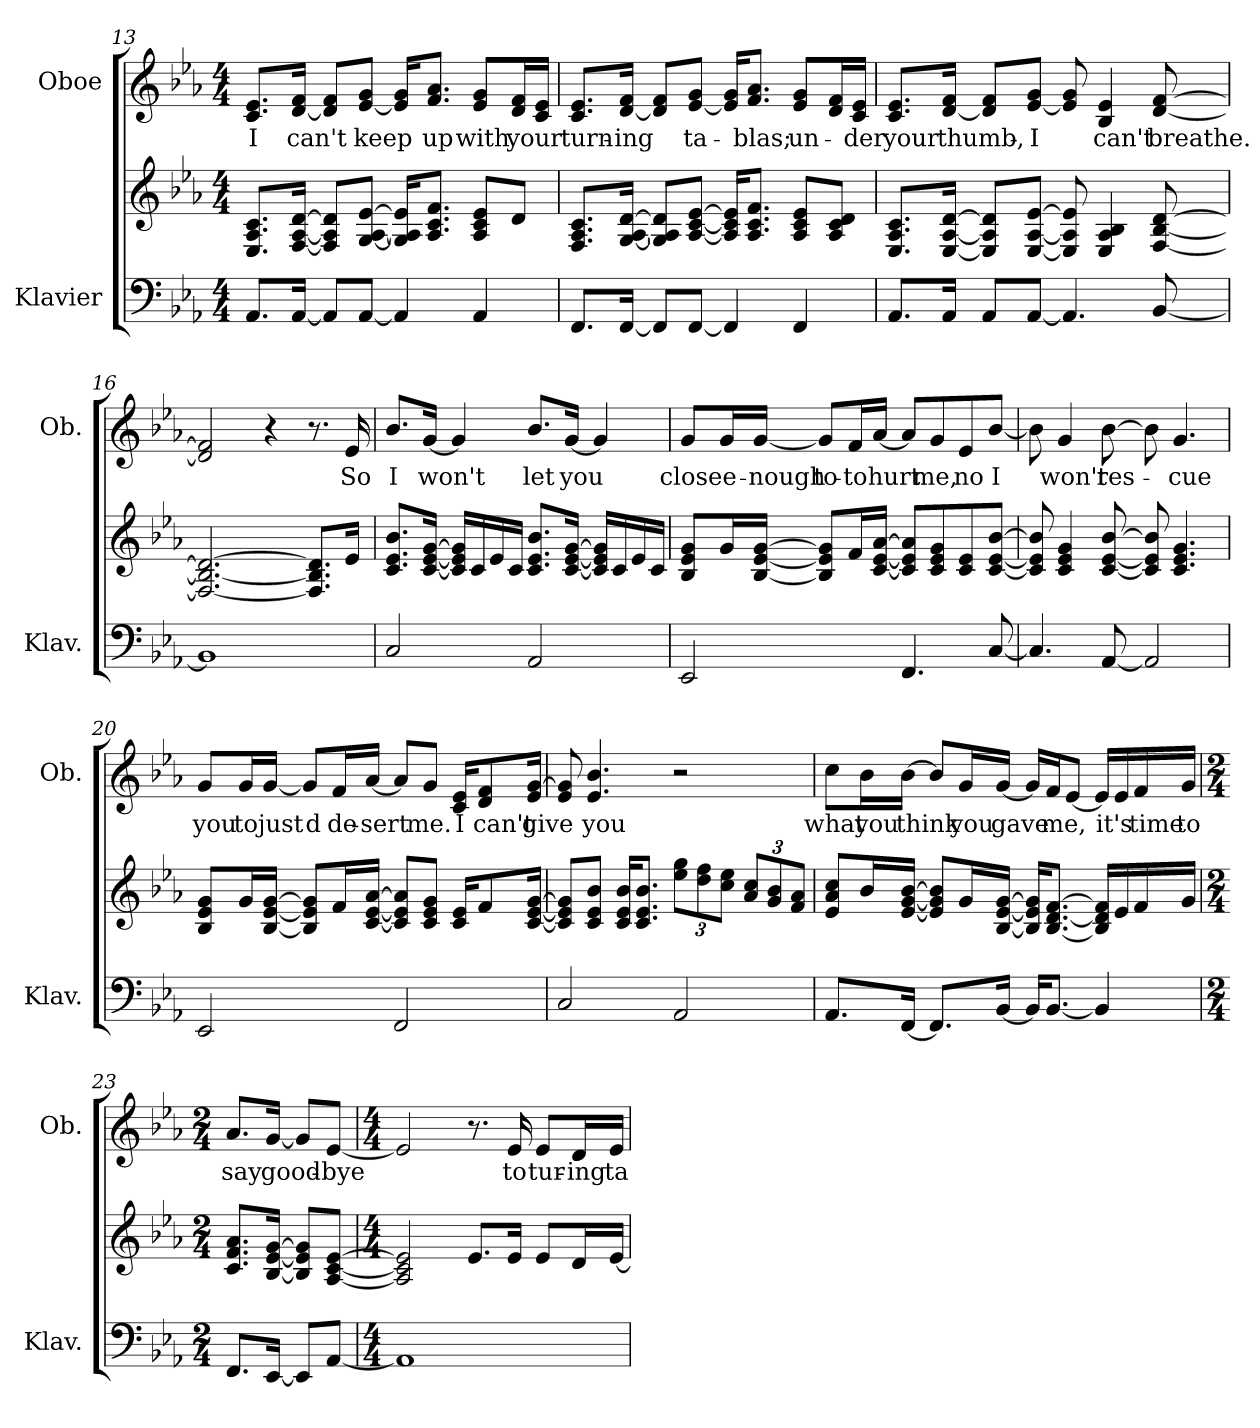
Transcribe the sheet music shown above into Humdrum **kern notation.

**kern	**kern	**kern	**text
*part2	*part2	*part1	*part1
*staff3	*staff2	*staff1	*staff1
*I"Klavier	*	*I"Oboe	*
*I'Klav.	*	*I'Ob.	*
!!LO:LB:g=z
*clefF4	*clefG2	*clefG2	*
*k[b-e-a-]	*k[b-e-a-]	*k[b-e-a-]	*
*M4/4	*M4/4	*M4/4	*
=13	=13	=13	=13
8.AA-/L	8.E-/ 8.A-/ 8.c/L	8.c/ 8.e-/L	I
[16AA-/Jk	[16F/ [16A-/ [16d/Jk	[16d/ 16f/Jk	can't
8AA-/L]	8F/] 8A-/] 8d/]L	8d/] 8f/L	.
[8AA-/J	[8G/ [8A-/ [8e-/J	[8e-/ 8g/J	keep
4AA-/]	16G/] 16A-/] 16e-/]KL	16e-/] 16g/KL	.
.	8.A-/ 8.c/ 8.f/J	8.f/ 8.a-/J	up
4AA-/	8A-/ 8c/ 8e-/L	8e-/ 8g/L	with
.	8d/J	16d/ 16f/L	your
.	.	16c/ 16e-/JJ	.
=14	=14	=14	=14
8.FF/L	8.F/ 8.A-/ 8.c/L	8.c/ 8.e-/L	turn-
[16FF/Jk	[16G/ [16A-/ [16d/Jk	[16d/ 16f/Jk	-ing
8FF/L]	8G/] 8A-/] 8d/]L	8d/] 8f/L	.
[8FF/J	[8A-/ [8c/ [8e-/J	[8e-/ 8g/J	ta-
4FF/]	16A-/] 16c/] 16e-/]KL	16e-/] 16g/KL	.
.	8.A-/ 8.c/ 8.f/J	8.f/ 8.a-/J	-blas;
4FF/	8A-/ 8c/ 8e-/L	8e-/ 8g/L	un-
.	8A-/ 8c/ 8d/J	16d/ 16f/L	.
.	.	16c/ 16e-/JJ	der
!!LO:PB:g=z
=15	=15	=15	=15
8.AA-/L	8.E-/ 8.A-/ 8.c/L	8.c/ 8.e-/L	your
16AA-/Jk	[16E-/ [16A-/ [16d/Jk	[16d/ 16f/Jk	thumb,-
8AA-/L	8E-/] 8A-/] 8d/]L	8d/] 8f/L	.
[8AA-/J	[8E-/ [8A-/ [8e-/J	[8e-/ 8g/J	-I
4.AA-/]	8E-/] 8A-/] 8e-/]	8e-/] 8g/	.
.	4E-/ 4A-/ 4B-/	4B-/ 4e-/	can't
[8BB-/	[8F/ [8B-/ [8d/	[8d/ [8f/	breathe.
=16	=16	=16	=16
1BB-]	2.F/_ 2.B-/_ 2.d/_	2d/] 2f/]	.
.	.	4r	.
.	8.F/] 8.B-/] 8.d/]L	8.r	.
.	16e-/Jk	16e-/	So
!!LO:LB:g=z
=17	=17	=17	=17
2C/	8.c/ 8.e-/ 8.b-/L	8.b-/L	I
.	[16c/ [16e-/ [16g/Jk	[16g/Jk	won't
.	16c/] 16e-/] 16g/]LL	4g/]	.
.	16c/	.	.
.	16e-/	.	.
.	16c/JJ	.	.
2AA-/	8.c/ 8.e-/ 8.b-/L	8.b-/L	let
.	[16c/ [16e-/ [16g/Jk	[16g/Jk	you
.	16c/] 16e-/] 16g/]LL	4g/]	.
.	16c/	.	.
.	16e-/	.	.
.	16c/JJ	.	.
=18	=18	=18	=18
2EE-/	8B-/ 8e-/ 8g/L	8g/L	close
.	16g/L	16g/L	e-
.	[16B-/ [16e-/ [16g/JJ	[16g/JJ	-nough
.	8B-/] 8e-/] 8g/]L	8g/L]	to-
.	16f/L	16f/L	-to
.	[16c/ [16e-/ [16a-/JJ	[16a-/JJ	hurt
4.FF/	8c/] 8e-/] 8a-/]L	8a-/L]	.
.	8c/ 8e-/ 8g/	8g/	me,
.	8c/ 8e-/	8e-/	no
[8C/	[8c/ [8e-/ [8b-/J	[8b-/J	I
!!LO:LB:g=z
=19	=19	=19	=19
4.C/]	8c/] 8e-/] 8b-/]	8b-\]	.
.	4c/ 4e-/ 4g/	4g/	won't
[8AA-/	[8c/ [8e-/ [8b-/	[8b-\	res-
2AA-/]	8c/] 8e-/] 8b-/]	8b-\]	.
.	4.c/ 4.e-/ 4.g/	4.g/	-cue
=20	=20	=20	=20
2EE-/	8B-/ 8e-/ 8g/L	8g/L	you
.	16g/L	16g/L	to
.	[16B-/ [16e-/ [16g/JJ	[16g/JJ	just
.	8B-/] 8e-/] 8g/]L	8g/L]	d
.	16f/L	16f/L	de-
.	[16c/ [16e-/ [16a-/JJ	[16a-/JJ	-sert
2FF/	8c/] 8e-/] 8a-/]L	8a-/L]	.
.	8c/ 8e-/ 8g/J	8g/J	me.
.	16c/ 16e-/KL	16c/ 16e-/KL	I
.	8f/	8d/ 8f/	can't
.	[16c/ [16e-/ [16g/Jk	16e-/ [16g/Jk	give
=21	=21	=21	=21
2C/	8c/] 8e-/] 8g/]L	8e-/ 8g/]	.
.	8c/ 8e-/ 8b-/J	4.e-/ 4.b-/	you
.	16c/ 16e-/ 16b-/KL	.	.
.	8.c/ 8.e-/ 8.b-/J	.	.
*	*Xbrackettup	*	*
2AA-/	12ee-\ 12gg\L	2r	.
.	12dd\ 12ff\	.	.
.	12cc\ 12ee-\J	.	.
.	12a-/ 12cc/L	.	.
.	12g/ 12b-/	.	.
.	12f/ 12a-/J	.	.
!!LO:LB:g=z
=22	=22	=22	=22
8.AA-/L	8e-/ 8a-/ 8cc/L	8cc\L	what
.	16b-/L	16b-\L	you
[16FF/Jk	[16e-/ [16g/ [16b-/JJ	[16b-\JJ	think
8.FF/L]	8e-/] 8g/] 8b-/]L	8b-/L]	.
.	16g/L	16g/L	you
[16BB-/Jk	[16B-/ [16e-/ [16g/JJ	[16g/JJ	gave
16BB-/KL]	16B-/] 16e-/] 16g/]KL	16g/LL]	.
[8.BB-/J	[8.B-/ [8.d/ [8.f/J	16f/J	me,
.	.	[8e-/J	.
4BB-/]	16B-/] 16d/] 16f/]LL	16e-/LL]	.
.	16e-/	16e-/	it's
.	16f/	16f/	time
.	16g/JJ	16g/JJ	to
=23	=23	=23	=23
*M2/4	*M2/4	*M2/4	*
8.FF/L	8.c/ 8.f/ 8.a-/L	8.a-/L	say
[16EE-/Jk	[16B-/ [16e-/ [16g/Jk	[16g/Jk	good-
8EE-/L]	8B-/] 8e-/] 8g/]L	8g/L]	.
[8AA-/J	[8A-/ [8c/ [8e-/J	[8e-/J	bye
!!LO:PB:g=z
=24	=24	=24	=24
*M4/4	*M4/4	*M4/4	*
1AA-]	2A-/] 2c/] 2e-/]	2e-/]	.
.	8.e-/L	8.r	.
.	16e-/Jk	16e-/	to
.	8e-/L	8e-/L	tur-
.	16d/L	16d/L	-ing
.	[16e-/JJ	16e-/JJ	ta-
=	=	=	=
*-	*-	*-	*-
